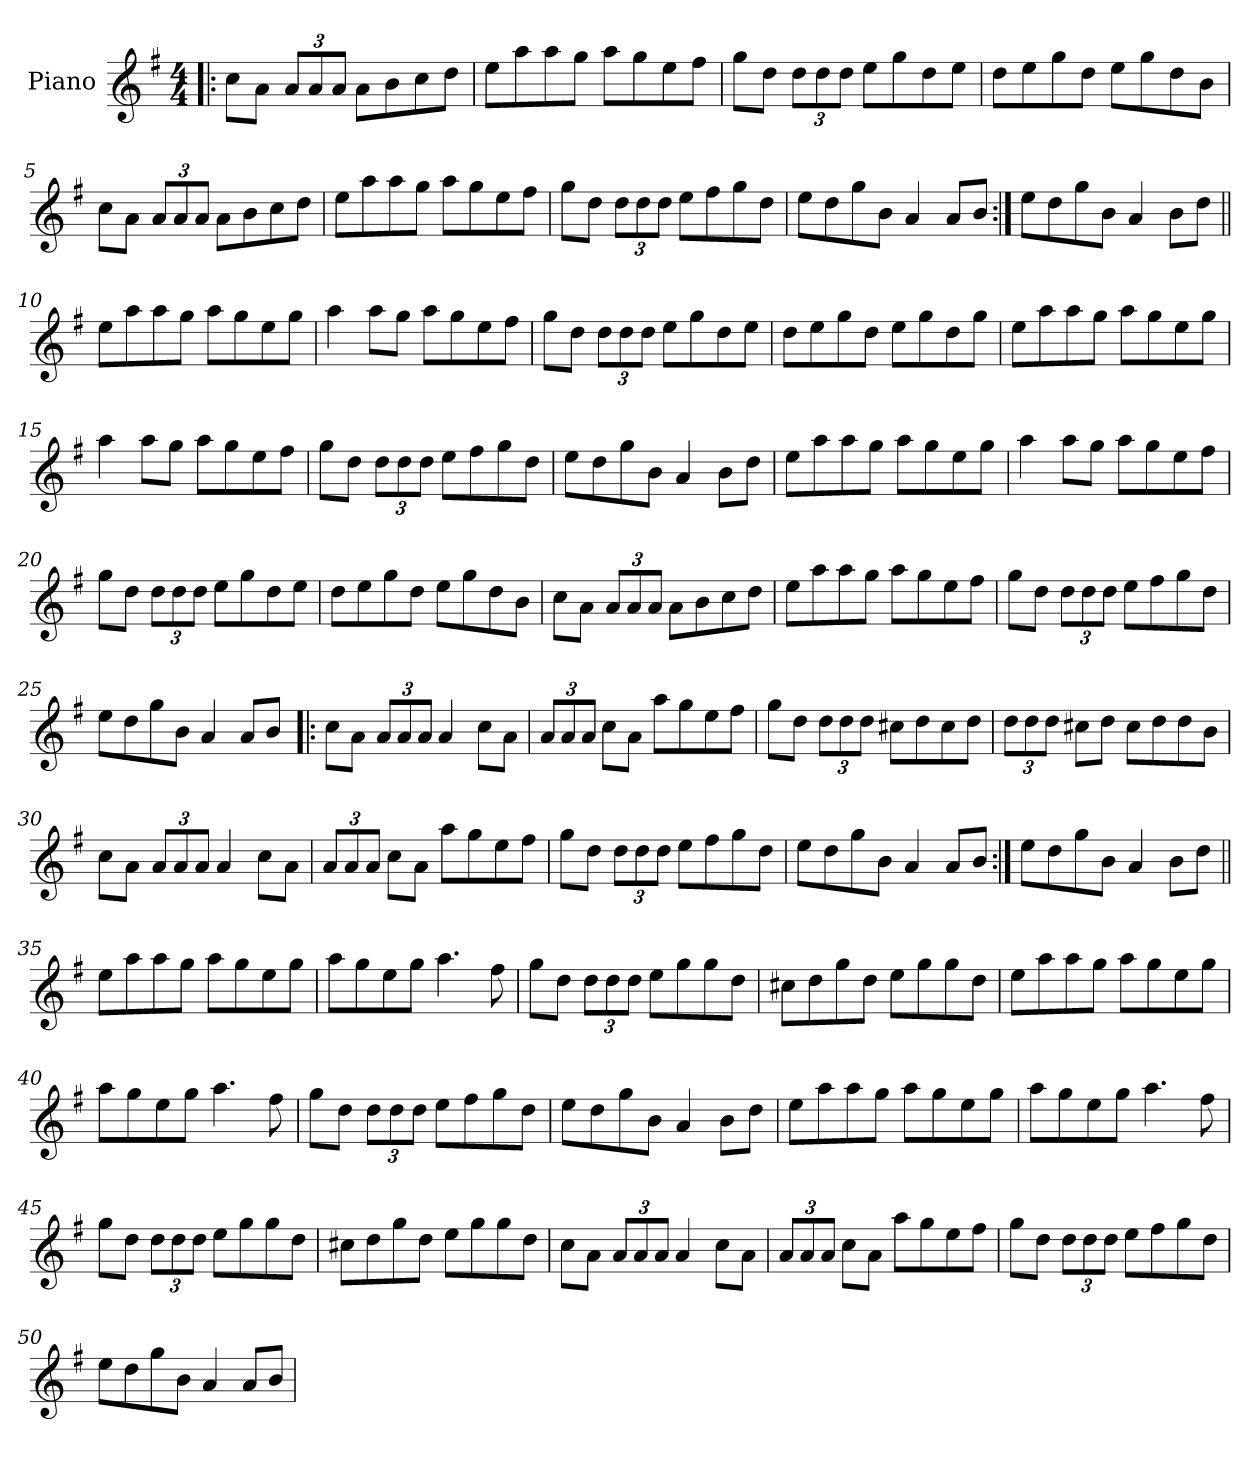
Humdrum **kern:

**kern
*part1
*staff1
*I"Piano
*I'Pno
*clefG2
*k[f#]
*A:dor
*M4/4
=1!|:
8cc\L
8a\J
12a/L
12a/
12a/J
8a\L
8b\
8cc\
8dd\J
=2
8ee\L
8aa\
8aa\
8gg\J
8aa\L
8gg\
8ee\
8ff#\J
=3
8gg\L
8dd\J
12dd\L
12dd\
12dd\J
8ee\L
8gg\
8dd\
8ee\J
!!LO:LB:g=z
=4
8dd\L
8ee\
8gg\
8dd\J
8ee\L
8gg\
8dd\
8b\J
=5
8cc\L
8a\J
12a/L
12a/
12a/J
8a\L
8b\
8cc\
8dd\J
=6
8ee\L
8aa\
8aa\
8gg\J
8aa\L
8gg\
8ee\
8ff#\J
=7
8gg\L
8dd\J
12dd\L
12dd\
12dd\J
8ee\L
8ff#\
8gg\
8dd\J
!!LO:LB:g=z
=8
8ee\L
8dd\
8gg\
8b\J
4a/
8a/L
8b/J
=9:|!
8ee\L
8dd\
8gg\
8b\J
4a/
8b\L
8dd\J
=10||
8ee\L
8aa\
8aa\
8gg\J
8aa\L
8gg\
8ee\
8gg\J
=11
4aa\
8aa\L
8gg\J
8aa\L
8gg\
8ee\
8ff#\J
!!LO:LB:g=z
=12
8gg\L
8dd\J
12dd\L
12dd\
12dd\J
8ee\L
8gg\
8dd\
8ee\J
=13
8dd\L
8ee\
8gg\
8dd\J
8ee\L
8gg\
8dd\
8gg\J
=14
8ee\L
8aa\
8aa\
8gg\J
8aa\L
8gg\
8ee\
8gg\J
=15
4aa\
8aa\L
8gg\J
8aa\L
8gg\
8ee\
8ff#\J
!!LO:LB:g=z
=16
8gg\L
8dd\J
12dd\L
12dd\
12dd\J
8ee\L
8ff#\
8gg\
8dd\J
=17
8ee\L
8dd\
8gg\
8b\J
4a/
8b\L
8dd\J
=18
8ee\L
8aa\
8aa\
8gg\J
8aa\L
8gg\
8ee\
8gg\J
=19
4aa\
8aa\L
8gg\J
8aa\L
8gg\
8ee\
8ff#\J
!!LO:LB:g=z
=20
8gg\L
8dd\J
12dd\L
12dd\
12dd\J
8ee\L
8gg\
8dd\
8ee\J
=21
8dd\L
8ee\
8gg\
8dd\J
8ee\L
8gg\
8dd\
8b\J
=22
8cc\L
8a\J
12a/L
12a/
12a/J
8a\L
8b\
8cc\
8dd\J
=23
8ee\L
8aa\
8aa\
8gg\J
8aa\L
8gg\
8ee\
8ff#\J
!!LO:LB:g=z
=24
8gg\L
8dd\J
12dd\L
12dd\
12dd\J
8ee\L
8ff#\
8gg\
8dd\J
=25
8ee\L
8dd\
8gg\
8b\J
4a/
8a/L
8b/J
=26!|:
8cc\L
8a\J
12a/L
12a/
12a/J
4a/
8cc\L
8a\J
=27
12a/L
12a/
12a/J
8cc\L
8a\J
8aa\L
8gg\
8ee\
8ff#\J
!!LO:LB:g=z
=28
8gg\L
8dd\J
12dd\L
12dd\
12dd\J
8cc#X\L
8dd\
8cc#\
8dd\J
=29
12dd\L
12dd\
12dd\J
8cc#X\L
8dd\J
8cc#\L
8dd\
8dd\
8b\J
=30
8cc\L
8a\J
12a/L
12a/
12a/J
4a/
8cc\L
8a\J
=31
12a/L
12a/
12a/J
8cc\L
8a\J
8aa\L
8gg\
8ee\
8ff#\J
!!LO:LB:g=z
=32
8gg\L
8dd\J
12dd\L
12dd\
12dd\J
8ee\L
8ff#\
8gg\
8dd\J
=33
8ee\L
8dd\
8gg\
8b\J
4a/
8a/L
8b/J
=34:|!
8ee\L
8dd\
8gg\
8b\J
4a/
8b\L
8dd\J
=35||
8ee\L
8aa\
8aa\
8gg\J
8aa\L
8gg\
8ee\
8gg\J
!!LO:LB:g=z
=36
8aa\L
8gg\
8ee\
8gg\J
4.aa\
8ff#\
=37
8gg\L
8dd\J
12dd\L
12dd\
12dd\J
8ee\L
8gg\
8gg\
8dd\J
=38
8cc#X\L
8dd\
8gg\
8dd\J
8ee\L
8gg\
8gg\
8dd\J
=39
8ee\L
8aa\
8aa\
8gg\J
8aa\L
8gg\
8ee\
8gg\J
!!LO:LB:g=z
=40
8aa\L
8gg\
8ee\
8gg\J
4.aa\
8ff#\
=41
8gg\L
8dd\J
12dd\L
12dd\
12dd\J
8ee\L
8ff#\
8gg\
8dd\J
=42
8ee\L
8dd\
8gg\
8b\J
4a/
8b\L
8dd\J
=43
8ee\L
8aa\
8aa\
8gg\J
8aa\L
8gg\
8ee\
8gg\J
!!LO:PB:g=z
=44
8aa\L
8gg\
8ee\
8gg\J
4.aa\
8ff#\
=45
8gg\L
8dd\J
12dd\L
12dd\
12dd\J
8ee\L
8gg\
8gg\
8dd\J
=46
8cc#X\L
8dd\
8gg\
8dd\J
8ee\L
8gg\
8gg\
8dd\J
=47
8cc\L
8a\J
12a/L
12a/
12a/J
4a/
8cc\L
8a\J
!!LO:LB:g=z
=48
12a/L
12a/
12a/J
8cc\L
8a\J
8aa\L
8gg\
8ee\
8ff#\J
=49
8gg\L
8dd\J
12dd\L
12dd\
12dd\J
8ee\L
8ff#\
8gg\
8dd\J
=50
8ee\L
8dd\
8gg\
8b\J
4a/
8a/L
8b/J
=
*-
